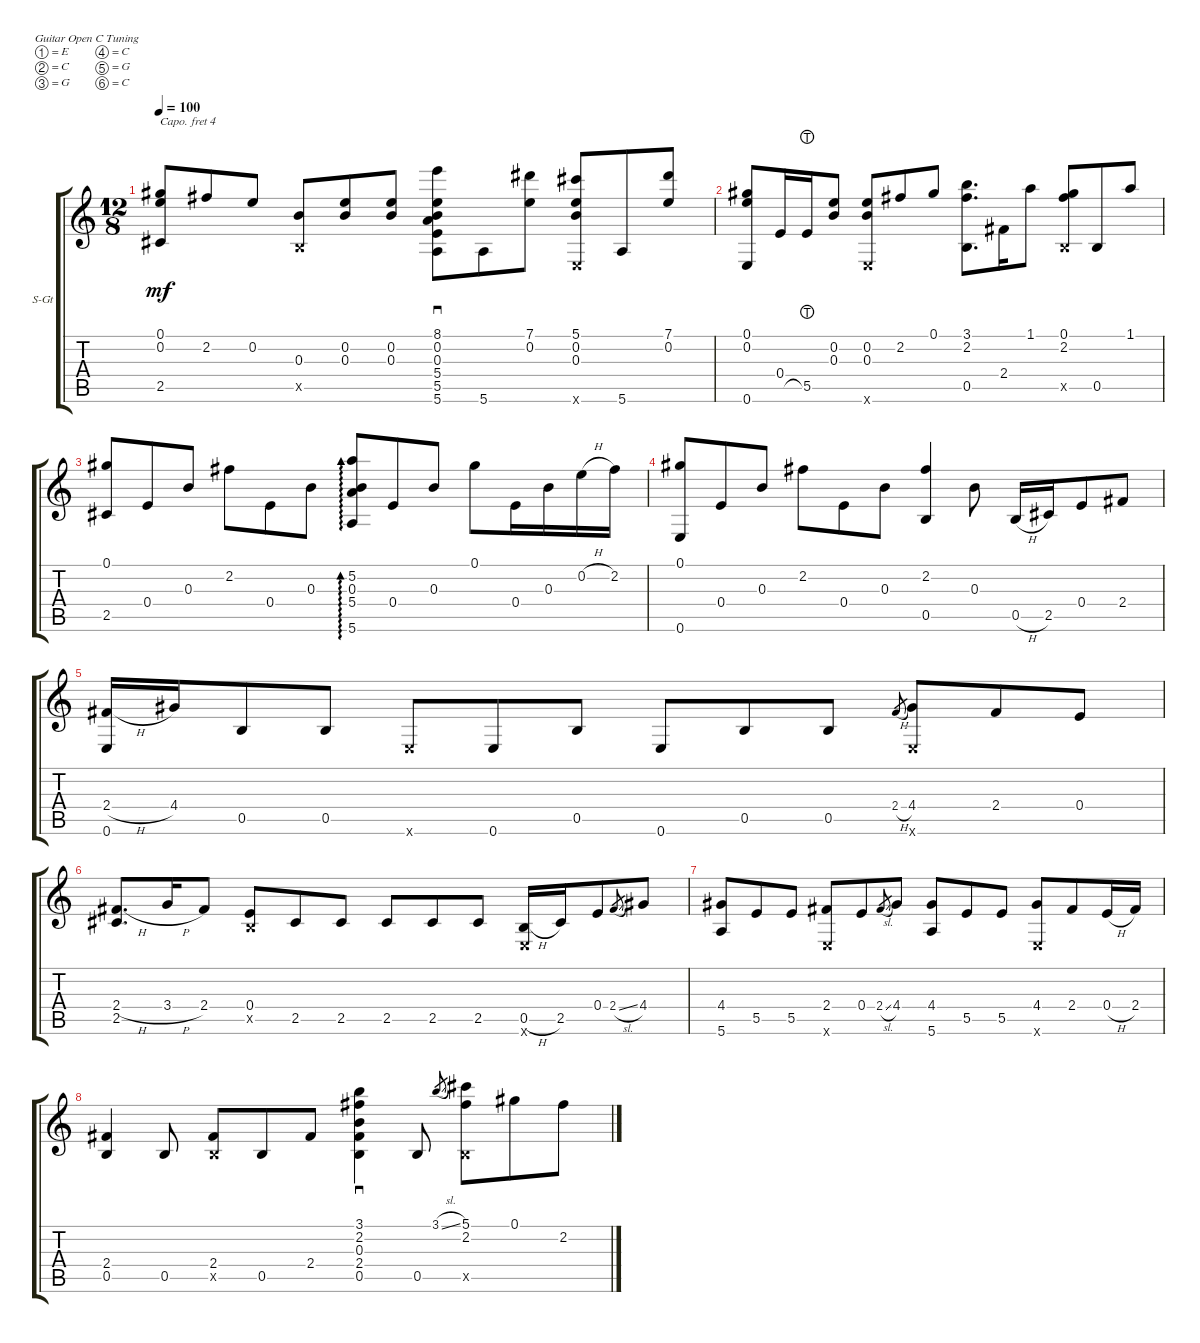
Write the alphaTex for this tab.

\defaultSystemsLayout 4
\bracketExtendMode groupsimilarinstruments
\firstSystemTrackNameOrientation horizontal
\otherSystemsTrackNameOrientation horizontal
\track ("Steel Guitar" "S-Gt") {instrument acousticguitarsteel}
\staff {score tabs}
\capo 4
\tuning (E4 C4 G3 C3 G2 C2)
\ts (12 8)
\tempo 100
\clef g2
\ks c
(0.1 0.2 2.5).8{dy mf} 2.2.8 0.2.8 (0.3 0.5{x}).8 (0.3 0.2).8 (0.2 0.3).8 (0.3 0.2 8.1 5.6 5.5 5.4).8{sd} 5.6.8 (7.1 0.2).8 (5.1 0.2 0.3 0.6{x}).8 5.6.8 (7.1 0.2).8 |
(0.2 0.1 0.6).8 0.4.16 5.5{lht}.16 (0.3 0.2).8 (0.2 0.3 0.6{x}).8 2.2.8 0.1.8 (3.1 2.2 0.5).8{d} 2.4.16 1.1.8 (0.1 2.2 0.5{x}).8 0.5.8 1.1.8 |
(0.1 2.5).8 0.4.8 0.3.8 2.2.8 0.4.8 0.3.8 (0.3 5.2 5.4 5.6).8{ad 0} 0.4.8 0.3.8 0.1.8 0.4.16 0.3.16 0.2{h}.16 2.2.16 |
(0.1 0.6).8 0.4.8 0.3.8 2.2.8 0.4.8 0.3.8 (2.2 0.5).4 0.3.8 0.5{h}.16 2.5.16 0.4.8 2.4.8 |
(0.6 2.4{h}).16 4.4.16 0.5.8 0.5.8 0.6{x}.8 0.6.8 0.5.8 0.6.8 0.5.8 0.5.8 2.4{h}.8{gr} (4.4 0.6{x}).8 2.4.8 0.4.8 |
(2.4{h} 2.5).8{d} 3.4{h}.16 2.4.8 (0.4 0.5{x}).8 2.5.8 2.5.8 2.5.8 2.5.8 2.5.8 (0.5{h} 0.6{x}).16 2.5.16 0.4.8 2.4{sl}.8{gr} 4.4.8 |
(5.6 4.4).8 5.5.8 5.5.8 (2.4 0.6{x}).8 0.4.8 2.4{sl}.8{gr} 4.4.8 (4.4 5.6).8 5.5.8 5.5.8 (4.4 0.6{x}).8 2.4.8 0.4{h}.16 2.4.16 |
(2.4 0.5).4 0.5.8 (2.4 0.5{x}).8 0.5.8 2.4.8 (2.4 0.5 0.3 2.2 3.1).4{sd} 0.5.8 3.1{sl}.8{gr} (5.1 2.2 0.5{x}).8 0.1.8 2.2.8
